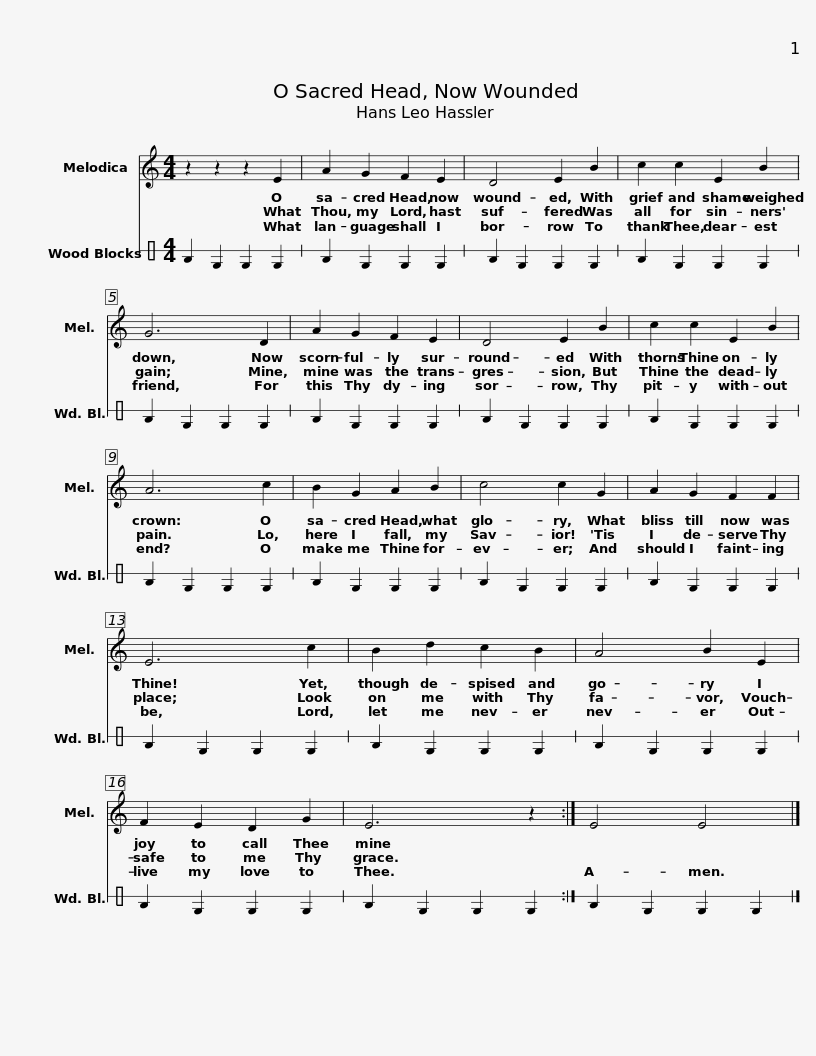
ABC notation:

X:1
%%score 1 2
L:1/8
M:4/4
I:linebreak $
K:C
V:1 treble
V:2 perc stafflines=1
K:none
V:1
 z2 z2 z2 E2 | A2 G2 F2 E2 |$ D4 E2 B2 | c2 c2 E2 B2 |$ G6 D2 | %5
 A2 G2 F2 E2 | D4 E2 B2 |$ c2 c2 E2 B2 | A6 c2 | B2 G2 A2 B2 |$ %10
 c4 c2 G2 | A2 G2 F2 F2 | E6 c2 |$ B2 d2 c2 B2 | A4 B2 E2 | %15
 F2 E2 D2 G2 |$ E6 z2 :| E4 E4 |] %18
V:2
 F2 D2 D2 D2 | F2 D2 D2 D2 |$ F2 D2 D2 D2 | F2 D2 D2 D2 |$ F2 D2 D2 D2 | %5
 F2 D2 D2 D2 | F2 D2 D2 D2 |$ F2 D2 D2 D2 | F2 D2 D2 D2 | F2 D2 D2 D2 |$ %10
 F2 D2 D2 D2 | F2 D2 D2 D2 | F2 D2 D2 D2 |$ F2 D2 D2 D2 | F2 D2 D2 D2 | %15
 F2 D2 D2 D2 |$ F2 D2 D2 D2 :| F2 D2 D2 D2 |] %18
